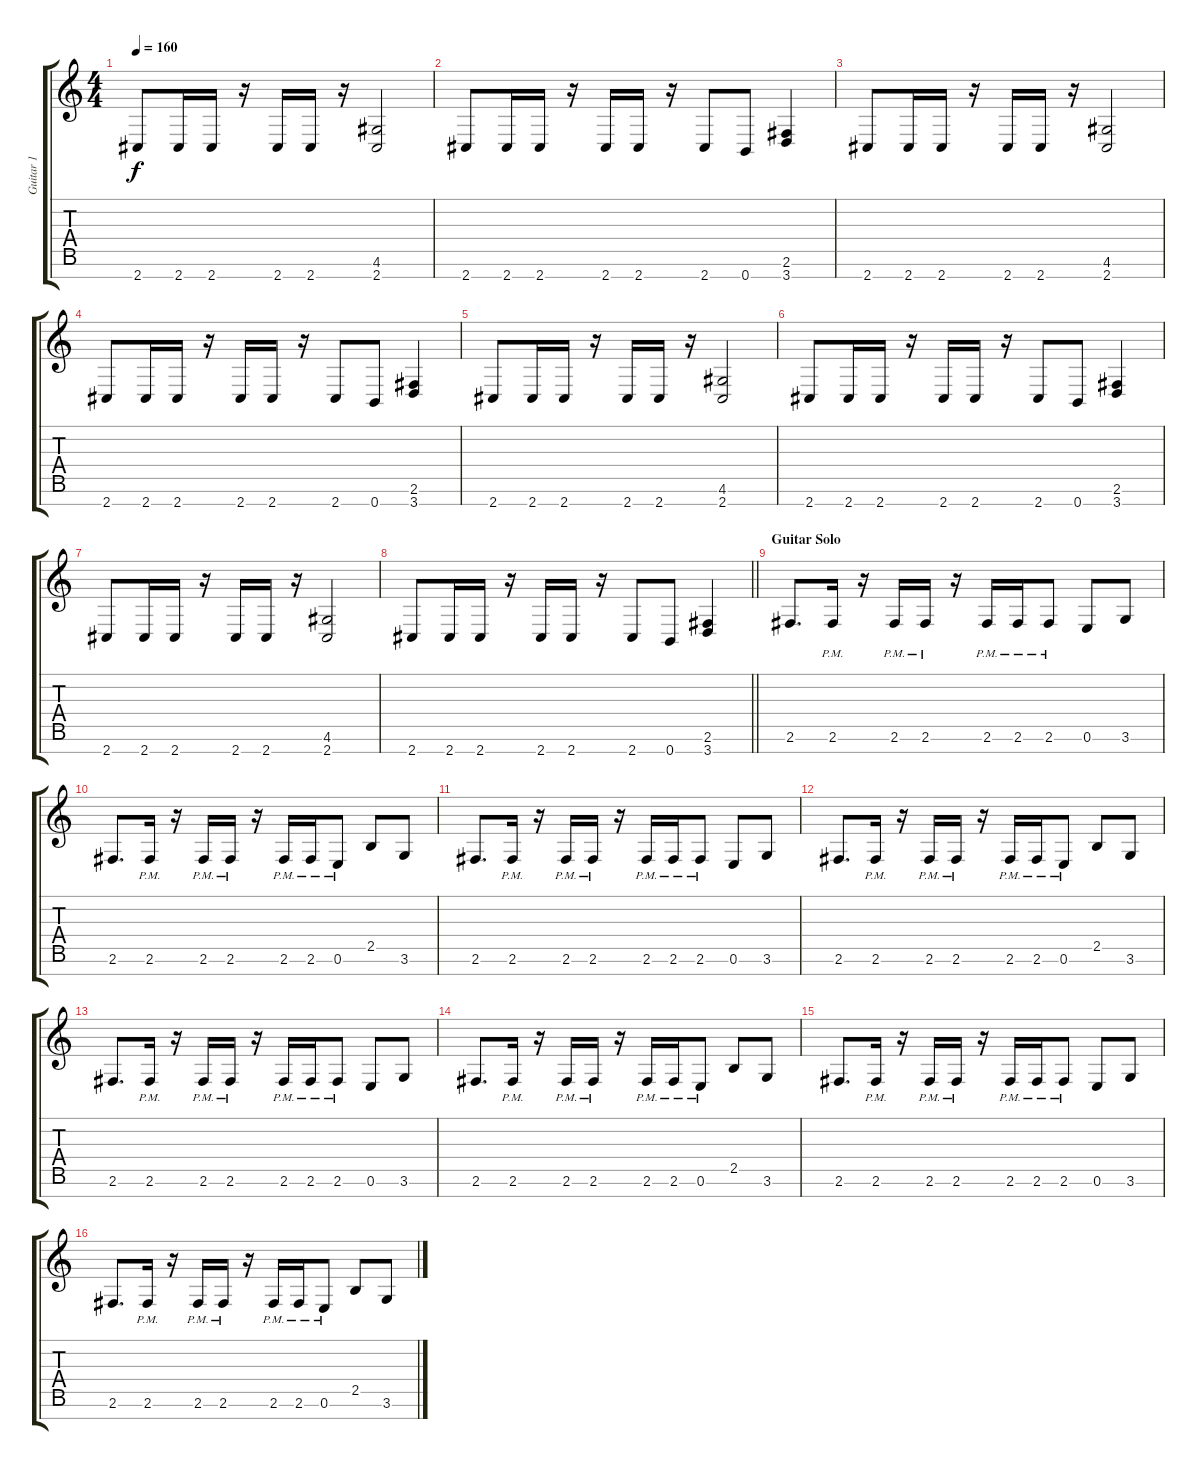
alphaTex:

\track ("Guitar 1" "Guitar 1") {instrument distortionguitar}
\staff {score tabs}
\tuning (E4 B3 G3 D3 A2 E2 B1) {hide}
\ts (4 4)
\tempo 160
\clef g2
\ks c
2.7.8{dy f} 2.7.16 2.7.16 r.16 2.7.16 2.7.16 r.16 (4.6 2.7).2 |
2.7.8 2.7.16 2.7.16 r.16 2.7.16 2.7.16 r.16 2.7.8 0.7.8 (2.6 3.7).4 |
2.7.8 2.7.16 2.7.16 r.16 2.7.16 2.7.16 r.16 (4.6 2.7).2 |
2.7.8 2.7.16 2.7.16 r.16 2.7.16 2.7.16 r.16 2.7.8 0.7.8 (2.6 3.7).4 |
2.7.8 2.7.16 2.7.16 r.16 2.7.16 2.7.16 r.16 (4.6 2.7).2 |
2.7.8 2.7.16 2.7.16 r.16 2.7.16 2.7.16 r.16 2.7.8 0.7.8 (2.6 3.7).4 |
2.7.8 2.7.16 2.7.16 r.16 2.7.16 2.7.16 r.16 (4.6 2.7).2 |
\barLineRight lightlight
2.7.8 2.7.16 2.7.16 r.16 2.7.16 2.7.16 r.16 2.7.8 0.7.8 (2.6 3.7).4 |
\section ("" "Guitar Solo")
2.6.8{d} 2.6{pm}.16 r.16 2.6{pm}.16 2.6{pm}.16 r.16 2.6{pm}.16 2.6{pm}.16 2.6{pm}.8 0.6.8 3.6.8 |
2.6.8{d} 2.6{pm}.16 r.16 2.6{pm}.16 2.6{pm}.16 r.16 2.6{pm}.16 2.6{pm}.16 0.6{pm}.8 2.5.8 3.6.8 |
2.6.8{d} 2.6{pm}.16 r.16 2.6{pm}.16 2.6{pm}.16 r.16 2.6{pm}.16 2.6{pm}.16 2.6{pm}.8 0.6.8 3.6.8 |
2.6.8{d} 2.6{pm}.16 r.16 2.6{pm}.16 2.6{pm}.16 r.16 2.6{pm}.16 2.6{pm}.16 0.6{pm}.8 2.5.8 3.6.8 |
2.6.8{d} 2.6{pm}.16 r.16 2.6{pm}.16 2.6{pm}.16 r.16 2.6{pm}.16 2.6{pm}.16 2.6{pm}.8 0.6.8 3.6.8 |
2.6.8{d} 2.6{pm}.16 r.16 2.6{pm}.16 2.6{pm}.16 r.16 2.6{pm}.16 2.6{pm}.16 0.6{pm}.8 2.5.8 3.6.8 |
2.6.8{d} 2.6{pm}.16 r.16 2.6{pm}.16 2.6{pm}.16 r.16 2.6{pm}.16 2.6{pm}.16 2.6{pm}.8 0.6.8 3.6.8 |
2.6.8{d} 2.6{pm}.16 r.16 2.6{pm}.16 2.6{pm}.16 r.16 2.6{pm}.16 2.6{pm}.16 0.6{pm}.8 2.5.8 3.6.8
